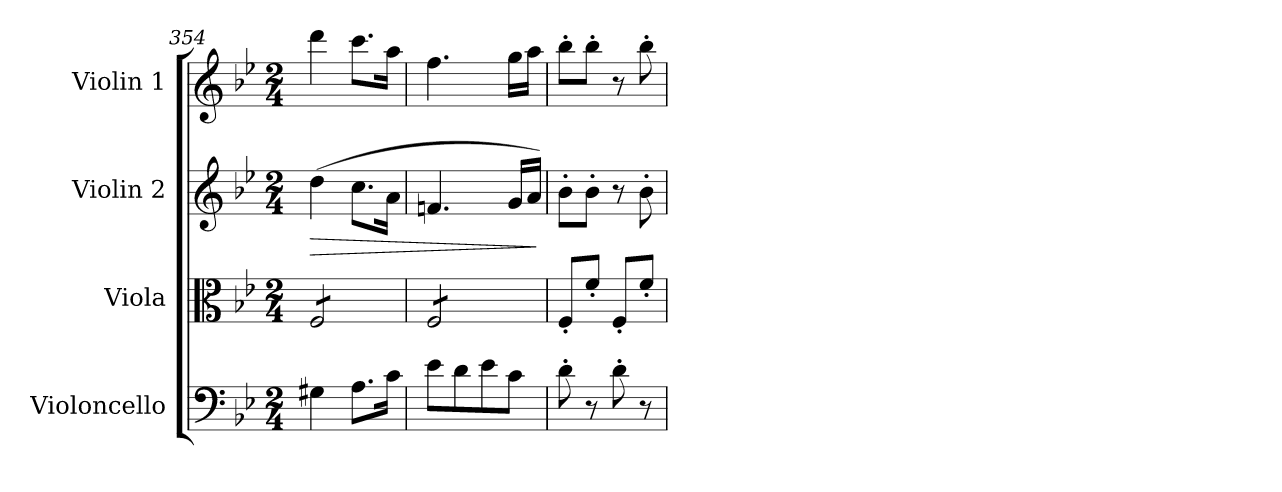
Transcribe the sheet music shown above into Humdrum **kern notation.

**kern	**kern	**kern	**dynam	**kern
*part4	*part3	*part2	*part2	*part1
*staff4	*staff3	*staff2	*staff2	*staff1
*I"Violoncello	*I"Viola	*I"Violin 2	*	*I"Violin 1
*I'Vc	*I'Vla	*I'Vln	*	*I'Vln
*clefF4	*clefC3	*clefG2	*	*clefG2
*k[b-e-]	*k[b-e-]	*k[b-e-]	*	*k[b-e-]
*M2/4	*M2/4	*M2/4	*	*M2/4
=354	=354	=354	=354	=354
!	!	!	!LO:HP:b	!
*	*tremolo	*	*	*
4G#X\	8F/L	(4dd\	>	4ddd\
.	8F/	.	.	.
8.A\L	8F/	8.cc\L	.	8.ccc\L
.	8F/J	.	.	.
16c\Jk	.	16a\Jk	.	16aa\Jk
=355	=355	=355	=355	=355
8e-\L	8F/L	4.fn/	.	4.ff\
8d\	8F/	.	.	.
8e-\	8F/	.	.	.
8c\J	8F/J	16g/LL	.	16gg\LL
*	*Xtremolo	*	*	*
.	.	16a/JJ)	.	16aa\JJ
.	.	.	]	.
=356	=356	=356	=356	=356
8d'\	8F'/L	8b-'\L	.	8bb-'\L
8r	8f'/J	8b-'\J	.	8bb-'\J
8d'\	8F'/L	8r	.	8r
8r	8f'/J	8b-'\	.	8bb-'\
=	=	=	=	=
*-	*-	*-	*-	*-
